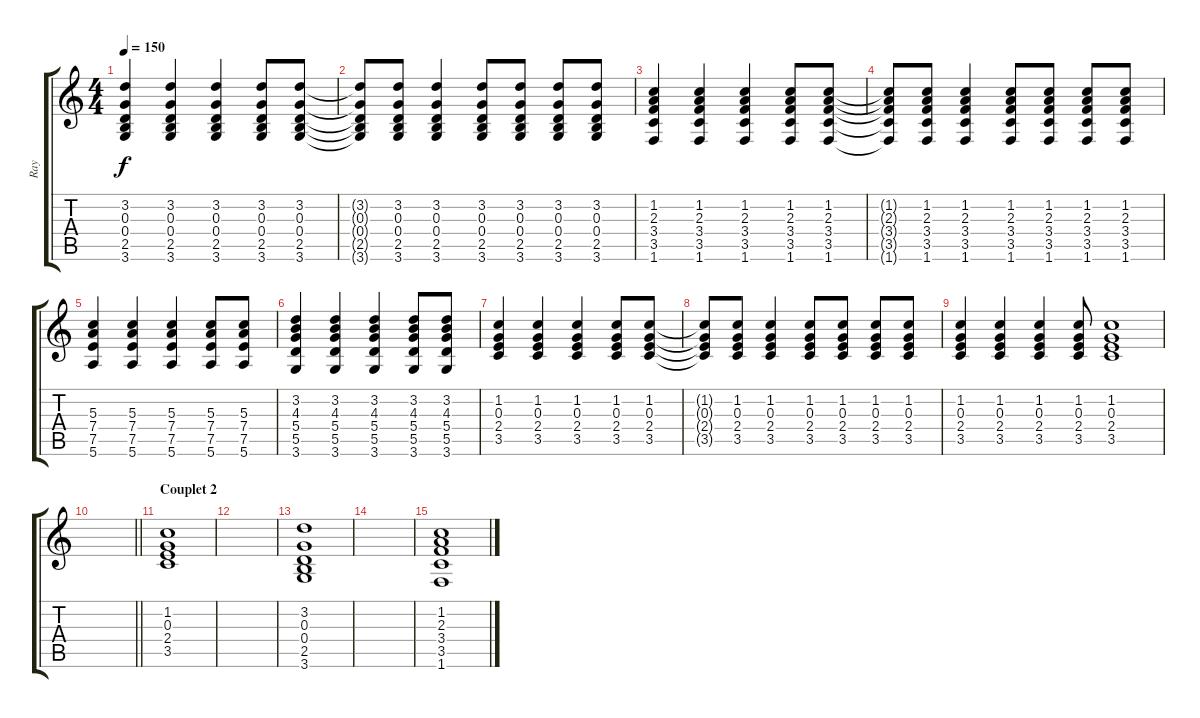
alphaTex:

\track ("Ray" "Ray") {instrument distortionguitar}
\staff {score tabs}
\tuning (E4 B3 G3 D3 A2 E2) {hide}
\ts (4 4)
\tempo 150
\clef g2
\ks c
(3.2 0.3 0.4 2.5 3.6).4{dy f} (3.2 0.3 0.4 2.5 3.6).4 (3.2 0.3 0.4 2.5 3.6).4 (3.2 0.3 0.4 2.5 3.6).8 (3.2 0.3 0.4 2.5 3.6).8 |
(3.2{t} 0.3{t} 0.4{t} 2.5{t} 3.6{t}).8 (3.2 0.3 0.4 2.5 3.6).8 (3.2 0.3 0.4 2.5 3.6).4 (3.2 0.3 0.4 2.5 3.6).8 (3.2 0.3 0.4 2.5 3.6).8 (3.2 0.3 0.4 2.5 3.6).8 (3.2 0.3 0.4 2.5 3.6).8 |
(1.2 2.3 3.4 3.5 1.6).4 (1.2 2.3 3.4 3.5 1.6).4 (1.2 2.3 3.4 3.5 1.6).4 (1.2 2.3 3.4 3.5 1.6).8 (1.2 2.3 3.4 3.5 1.6).8 |
(1.2{t} 2.3{t} 3.4{t} 3.5{t} 1.6{t}).8 (1.2 2.3 3.4 3.5 1.6).8 (1.2 2.3 3.4 3.5 1.6).4 (1.2 2.3 3.4 3.5 1.6).8 (1.2 2.3 3.4 3.5 1.6).8 (1.2 2.3 3.4 3.5 1.6).8 (1.2 2.3 3.4 3.5 1.6).8 |
(5.3 7.4 7.5 5.6).4 (5.3 7.4 7.5 5.6).4 (5.3 7.4 7.5 5.6).4 (5.3 7.4 7.5 5.6).8 (5.3 7.4 7.5 5.6).8 |
(3.2 4.3 5.4 5.5 3.6).4 (3.2 4.3 5.4 5.5 3.6).4 (3.2 4.3 5.4 5.5 3.6).4 (3.2 4.3 5.4 5.5 3.6).8 (3.2 4.3 5.4 5.5 3.6).8 |
(1.2 0.3 2.4 3.5).4 (1.2 0.3 2.4 3.5).4 (1.2 0.3 2.4 3.5).4 (1.2 0.3 2.4 3.5).8 (1.2 0.3 2.4 3.5).8 |
(1.2{t} 0.3{t} 2.4{t} 3.5{t}).8 (1.2 0.3 2.4 3.5).8 (1.2 0.3 2.4 3.5).4 (1.2 0.3 2.4 3.5).8 (1.2 0.3 2.4 3.5).8 (1.2 0.3 2.4 3.5).8 (1.2 0.3 2.4 3.5).8 |
(1.2 0.3 2.4 3.5).4 (1.2 0.3 2.4 3.5).4 (1.2 0.3 2.4 3.5).4 (1.2 0.3 2.4 3.5).8 (1.2 0.3 2.4 3.5).1 |
\barLineRight lightlight
|
\section ("" "Couplet 2")
(1.2 0.3 2.4 3.5).1 |
|
(3.2 0.3 0.4 2.5 3.6).1 |
|
(1.2 2.3 3.4 3.5 1.6).1
